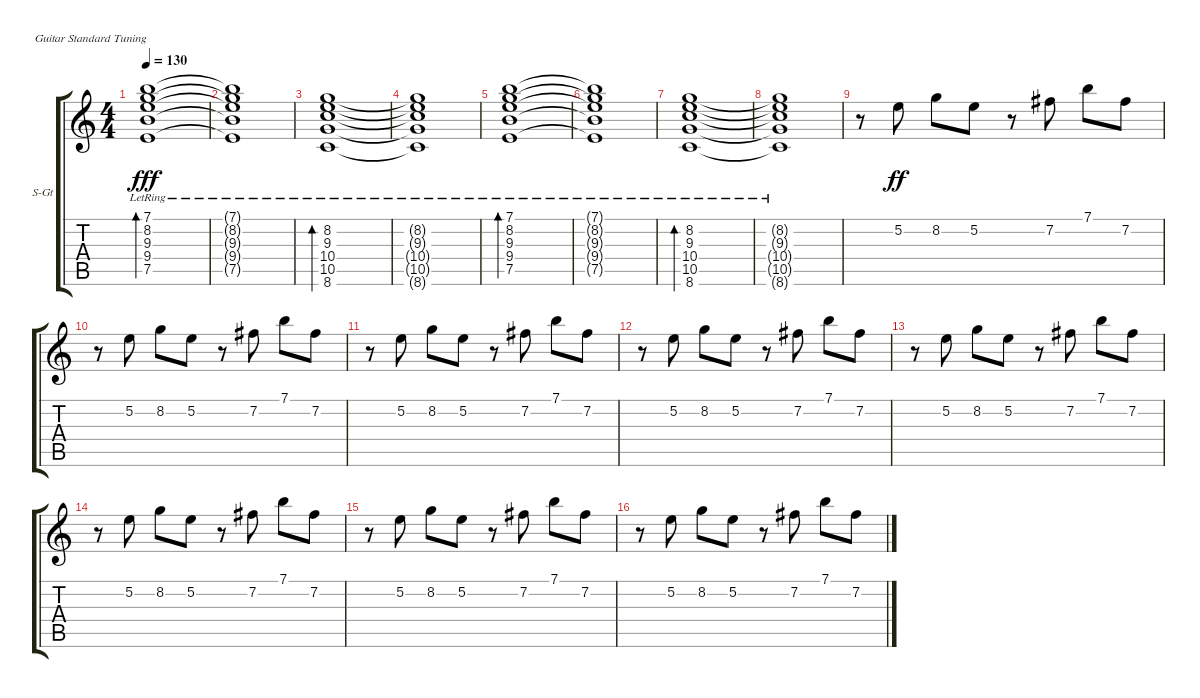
\defaultSystemsLayout 4
\bracketExtendMode groupsimilarinstruments
\firstSystemTrackNameOrientation horizontal
\otherSystemsTrackNameOrientation horizontal
\track ("Lead" "S-Gt") {instrument acousticguitarsteel}
\staff {score tabs}
\tuning (E4 B3 G3 D3 A2 E2)
\ts (4 4)
\tempo 130
\clef g2
\ks c
(7.5{lr} 9.4{lr} 9.3{lr} 8.2{lr} 7.1{lr}).1{bd 293 dy fff} |
(7.1{lr t} 8.2{lr t} 9.3{lr t} 9.4{lr t} 7.5{lr t}).1 |
(8.2{lr} 9.3{lr} 10.4{lr} 10.5{lr} 8.6{lr}).1{bd 290} |
(8.6{lr t} 10.5{lr t} 10.4{lr t} 9.3{lr t} 8.2{lr t}).1 |
(7.5{lr} 9.4{lr} 9.3{lr} 8.2{lr} 7.1{lr}).1{bd 293} |
(7.1{lr t} 8.2{lr t} 9.3{lr t} 9.4{lr t} 7.5{lr t}).1 |
(8.2{lr} 9.3{lr} 10.4{lr} 10.5{lr} 8.6{lr}).1{bd 290} |
(8.6{lr t} 10.5{lr t} 10.4{lr t} 9.3{lr t} 8.2{lr t}).1 |
r.8 5.2.8{dy ff} 8.2.8 5.2.8 r.8 7.2.8 7.1.8 7.2.8 |
r.8 5.2.8 8.2.8 5.2.8 r.8 7.2.8 7.1.8 7.2.8 |
r.8 5.2.8 8.2.8 5.2.8 r.8 7.2.8 7.1.8 7.2.8 |
r.8 5.2.8 8.2.8 5.2.8 r.8 7.2.8 7.1.8 7.2.8 |
r.8 5.2.8 8.2.8 5.2.8 r.8 7.2.8 7.1.8 7.2.8 |
r.8 5.2.8 8.2.8 5.2.8 r.8 7.2.8 7.1.8 7.2.8 |
r.8 5.2.8 8.2.8 5.2.8 r.8 7.2.8 7.1.8 7.2.8 |
r.8 5.2.8 8.2.8 5.2.8 r.8 7.2.8 7.1.8 7.2.8
